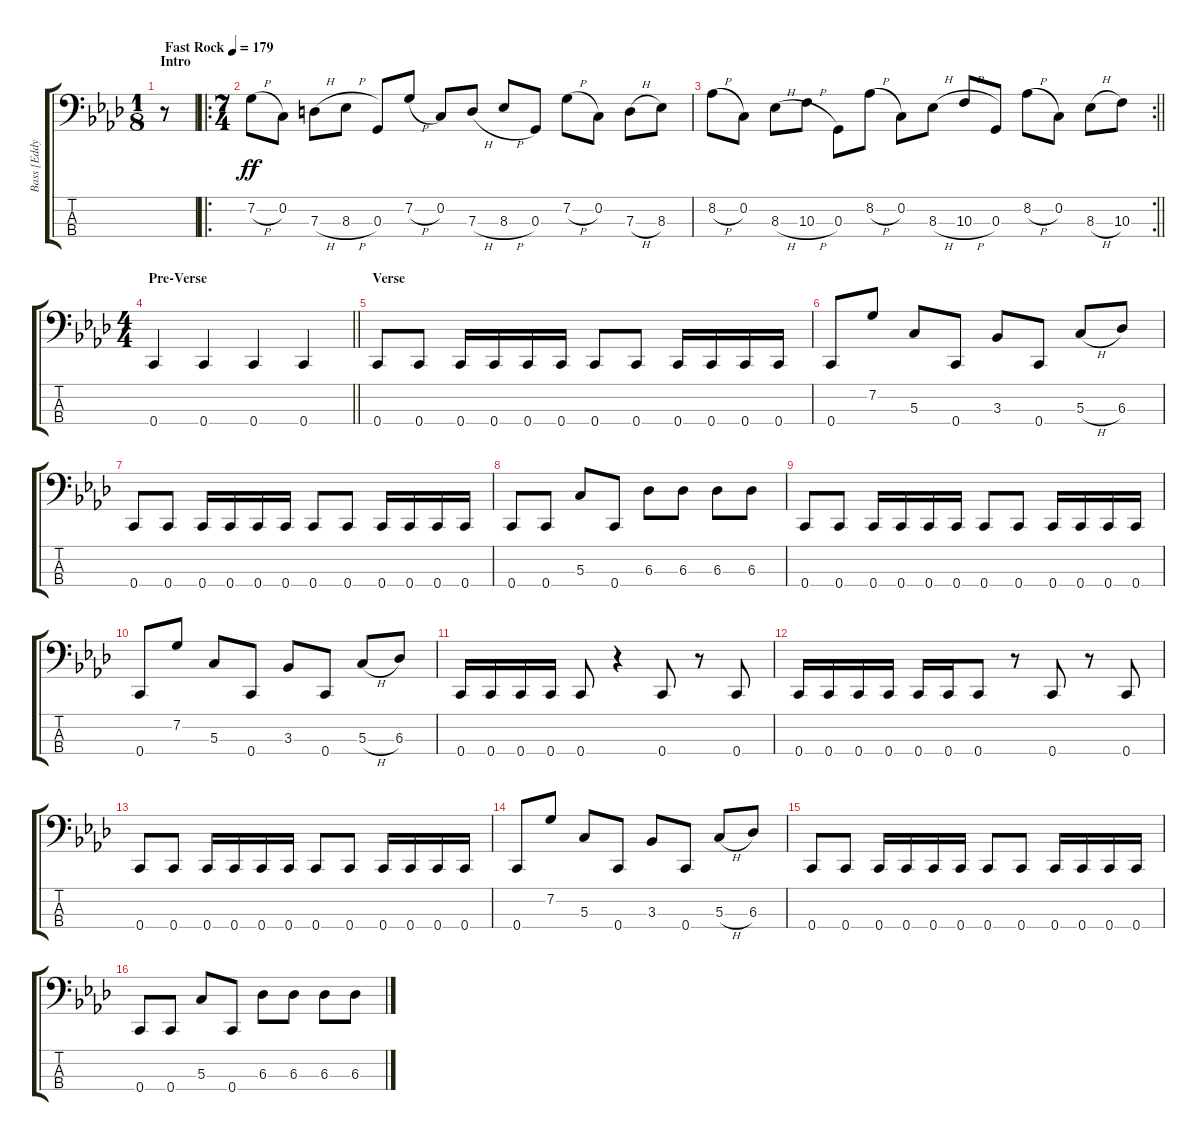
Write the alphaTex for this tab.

\track ("Bass [Eddy]" "Bass [Eddy") {instrument electricbasspick}
\staff {score tabs}
\tuning (F2 C2 G1 C1) {hide}
\ts (1 8)
\section ("" "Intro")
\tempo (179 "Fast Rock")
\clef f4
\ks ab
r.8{dy ff instrument electricbasspick} |
\ro
\ts (7 4)
7.2{h}.8 0.2.8 7.3{h}.8 8.3{h}.8 0.3.8 7.2{h}.8 0.2.8 7.3{h}.8 8.3{h}.8 0.3.8 7.2{h}.8 0.2.8 7.3{h}.8 8.3.8 |
\rc 2
\barLineRight lightlight
8.2{h}.8 0.2.8 8.3{h}.8 10.3{h}.8 0.3.8 8.2{h}.8 0.2.8 8.3{h}.8 10.3{h}.8 0.3.8 8.2{h}.8 0.2.8 8.3{h}.8 10.3.8 |
\ts (4 4)
\section ("" "Pre-Verse")
\barLineRight lightlight
0.4.4 0.4.4 0.4.4 0.4.4 |
\section ("" "Verse")
0.4.8 0.4.8 0.4.16 0.4.16 0.4.16 0.4.16 0.4.8 0.4.8 0.4.16 0.4.16 0.4.16 0.4.16 |
0.4.8 7.2.8 5.3.8 0.4.8 3.3.8 0.4.8 5.3{h}.8 6.3.8 |
0.4.8 0.4.8 0.4.16 0.4.16 0.4.16 0.4.16 0.4.8 0.4.8 0.4.16 0.4.16 0.4.16 0.4.16 |
0.4.8 0.4.8 5.3.8 0.4.8 6.3.8 6.3.8 6.3.8 6.3.8 |
0.4.8 0.4.8 0.4.16 0.4.16 0.4.16 0.4.16 0.4.8 0.4.8 0.4.16 0.4.16 0.4.16 0.4.16 |
0.4.8 7.2.8 5.3.8 0.4.8 3.3.8 0.4.8 5.3{h}.8 6.3.8 |
0.4.16 0.4.16 0.4.16 0.4.16 0.4.8 r.4 0.4.8 r.8 0.4.8 |
0.4.16 0.4.16 0.4.16 0.4.16 0.4.16 0.4.16 0.4.8 r.8 0.4.8 r.8 0.4.8 |
0.4.8 0.4.8 0.4.16 0.4.16 0.4.16 0.4.16 0.4.8 0.4.8 0.4.16 0.4.16 0.4.16 0.4.16 |
0.4.8 7.2.8 5.3.8 0.4.8 3.3.8 0.4.8 5.3{h}.8 6.3.8 |
0.4.8 0.4.8 0.4.16 0.4.16 0.4.16 0.4.16 0.4.8 0.4.8 0.4.16 0.4.16 0.4.16 0.4.16 |
0.4.8 0.4.8 5.3.8 0.4.8 6.3.8 6.3.8 6.3.8 6.3.8
